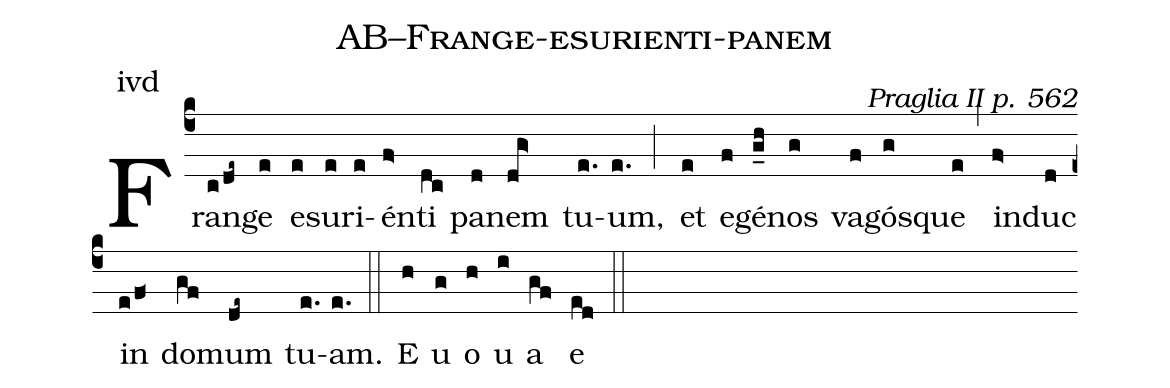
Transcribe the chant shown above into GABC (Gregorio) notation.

name: AB--Frange-esurienti-panem ;
commentary: Praglia II p. 562;
annotation: ivd;
%%
(c4) Fran(c/de~)ge(e) e(e)su(e)ri(e)én(f>)ti(dc) pa(d)nem(dg>) tu(e.)um,(e.) (;) et(e) e(f)gé(g_h)nos(g) va(f)gós(g)que(e) (,) in(f>)duc(d) in(e/f<) do(gf)mum(de~) tu(e.)am.(e.) (::) E(h) u(g) o(h) u(i) a(gf) e(ed) (::)
